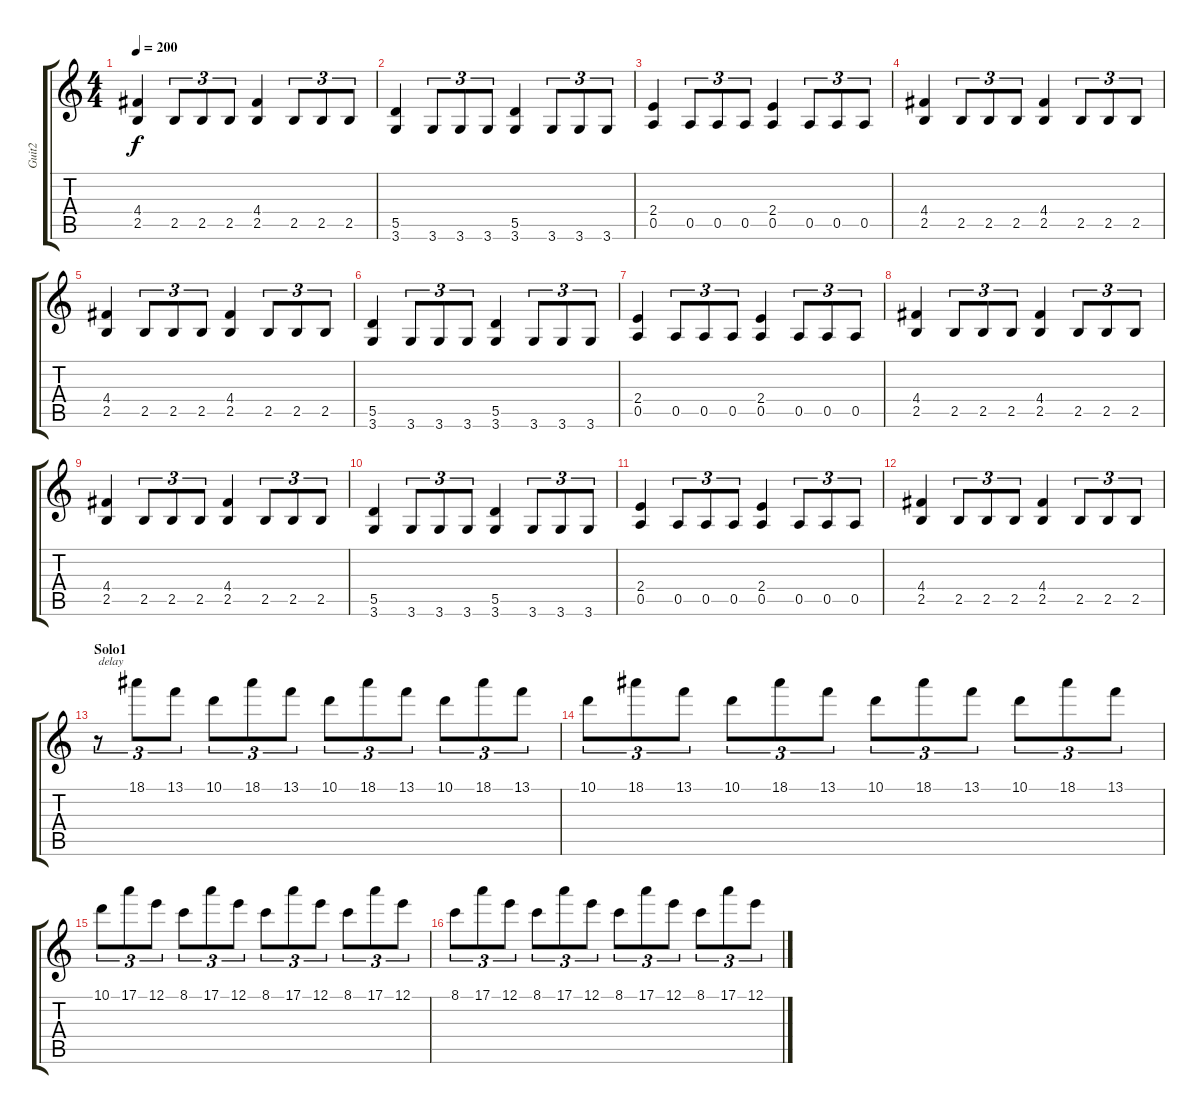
\track ("Guit2" "Guit2") {instrument overdrivenguitar}
\staff {score tabs}
\tuning (E4 B3 G3 D3 A2 E2) {hide}
\ts (4 4)
\tempo 200
\clef g2
\ks c
(4.4 2.5).4{dy f} 2.5.8{tu (3 2)} 2.5.8{tu (3 2)} 2.5.8{tu (3 2)} (4.4 2.5).4 2.5.8{tu (3 2)} 2.5.8{tu (3 2)} 2.5.8{tu (3 2)} |
(5.5 3.6).4 3.6.8{tu (3 2)} 3.6.8{tu (3 2)} 3.6.8{tu (3 2)} (5.5 3.6).4 3.6.8{tu (3 2)} 3.6.8{tu (3 2)} 3.6.8{tu (3 2)} |
(2.4 0.5).4 0.5.8{tu (3 2)} 0.5.8{tu (3 2)} 0.5.8{tu (3 2)} (2.4 0.5).4 0.5.8{tu (3 2)} 0.5.8{tu (3 2)} 0.5.8{tu (3 2)} |
(4.4 2.5).4 2.5.8{tu (3 2)} 2.5.8{tu (3 2)} 2.5.8{tu (3 2)} (4.4 2.5).4 2.5.8{tu (3 2)} 2.5.8{tu (3 2)} 2.5.8{tu (3 2)} |
(4.4 2.5).4 2.5.8{tu (3 2)} 2.5.8{tu (3 2)} 2.5.8{tu (3 2)} (4.4 2.5).4 2.5.8{tu (3 2)} 2.5.8{tu (3 2)} 2.5.8{tu (3 2)} |
(5.5 3.6).4 3.6.8{tu (3 2)} 3.6.8{tu (3 2)} 3.6.8{tu (3 2)} (5.5 3.6).4 3.6.8{tu (3 2)} 3.6.8{tu (3 2)} 3.6.8{tu (3 2)} |
(2.4 0.5).4 0.5.8{tu (3 2)} 0.5.8{tu (3 2)} 0.5.8{tu (3 2)} (2.4 0.5).4 0.5.8{tu (3 2)} 0.5.8{tu (3 2)} 0.5.8{tu (3 2)} |
(4.4 2.5).4 2.5.8{tu (3 2)} 2.5.8{tu (3 2)} 2.5.8{tu (3 2)} (4.4 2.5).4 2.5.8{tu (3 2)} 2.5.8{tu (3 2)} 2.5.8{tu (3 2)} |
(4.4 2.5).4 2.5.8{tu (3 2)} 2.5.8{tu (3 2)} 2.5.8{tu (3 2)} (4.4 2.5).4 2.5.8{tu (3 2)} 2.5.8{tu (3 2)} 2.5.8{tu (3 2)} |
(5.5 3.6).4 3.6.8{tu (3 2)} 3.6.8{tu (3 2)} 3.6.8{tu (3 2)} (5.5 3.6).4 3.6.8{tu (3 2)} 3.6.8{tu (3 2)} 3.6.8{tu (3 2)} |
(2.4 0.5).4 0.5.8{tu (3 2)} 0.5.8{tu (3 2)} 0.5.8{tu (3 2)} (2.4 0.5).4 0.5.8{tu (3 2)} 0.5.8{tu (3 2)} 0.5.8{tu (3 2)} |
(4.4 2.5).4 2.5.8{tu (3 2)} 2.5.8{tu (3 2)} 2.5.8{tu (3 2)} (4.4 2.5).4 2.5.8{tu (3 2)} 2.5.8{tu (3 2)} 2.5.8{tu (3 2)} |
\section ("" "Solo1")
r.8{tu (3 2) txt "delay"} 18.1.8{tu (3 2) instrument distortionguitar} 13.1.8{tu (3 2)} 10.1.8{tu (3 2)} 18.1.8{tu (3 2)} 13.1.8{tu (3 2)} 10.1.8{tu (3 2)} 18.1.8{tu (3 2)} 13.1.8{tu (3 2)} 10.1.8{tu (3 2)} 18.1.8{tu (3 2)} 13.1.8{tu (3 2)} |
10.1.8{tu (3 2)} 18.1.8{tu (3 2)} 13.1.8{tu (3 2)} 10.1.8{tu (3 2)} 18.1.8{tu (3 2)} 13.1.8{tu (3 2)} 10.1.8{tu (3 2)} 18.1.8{tu (3 2)} 13.1.8{tu (3 2)} 10.1.8{tu (3 2)} 18.1.8{tu (3 2)} 13.1.8{tu (3 2)} |
10.1.8{tu (3 2)} 17.1.8{tu (3 2)} 12.1.8{tu (3 2)} 8.1.8{tu (3 2)} 17.1.8{tu (3 2)} 12.1.8{tu (3 2)} 8.1.8{tu (3 2)} 17.1.8{tu (3 2)} 12.1.8{tu (3 2)} 8.1.8{tu (3 2)} 17.1.8{tu (3 2)} 12.1.8{tu (3 2)} |
8.1.8{tu (3 2)} 17.1.8{tu (3 2)} 12.1.8{tu (3 2)} 8.1.8{tu (3 2)} 17.1.8{tu (3 2)} 12.1.8{tu (3 2)} 8.1.8{tu (3 2)} 17.1.8{tu (3 2)} 12.1.8{tu (3 2)} 8.1.8{tu (3 2)} 17.1.8{tu (3 2)} 12.1.8{tu (3 2)}
